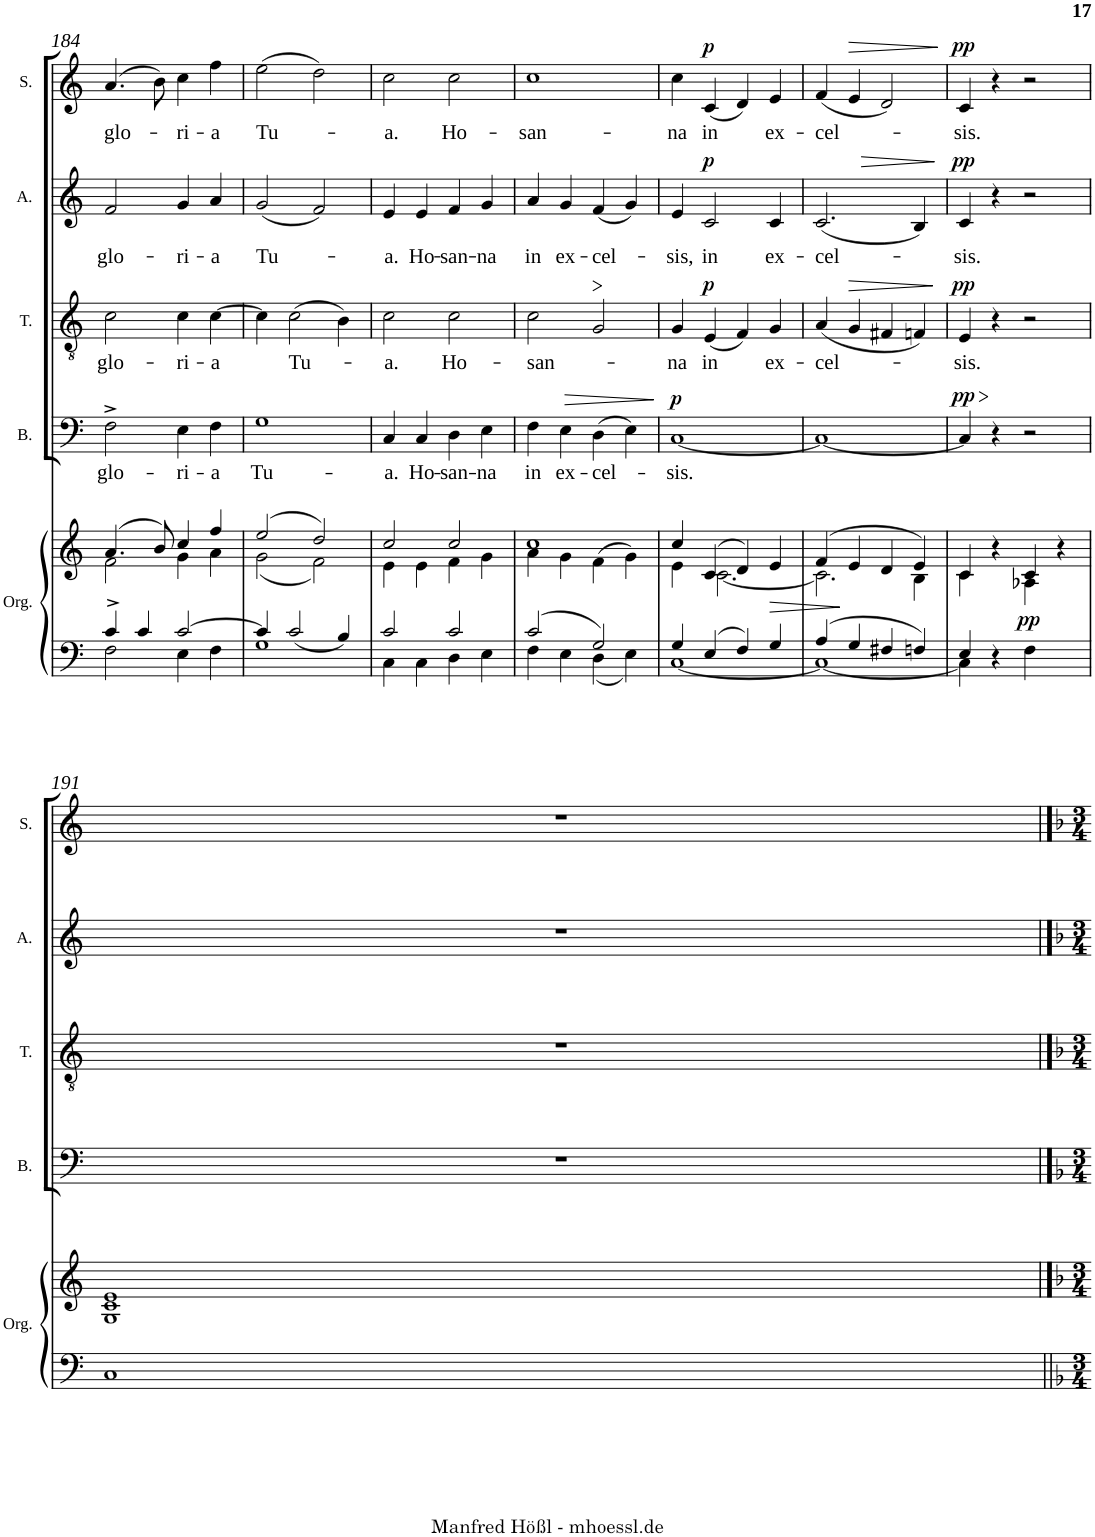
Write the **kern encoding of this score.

**kern	**kern	**dynam	**kern	**text	**dynam	**kern	**text	**dynam	**kern	**text	**dynam	**kern	**text	**dynam
*part5	*part5	*part5	*part4	*part4	*part4	*part3	*part3	*part3	*part2	*part2	*part2	*part1	*part1	*part1
*staff6	*staff5	*staff5/6	*staff4	*staff4	*staff4	*staff3	*staff3	*staff3	*staff2	*staff2	*staff2	*staff1	*staff1	*staff1
*I"Organ	*	*	*I"Bass	*	*	*I"Tenor	*	*	*I"Alto	*	*	*I"Soprano	*	*
*I'Org.	*	*	*I'B.	*	*	*I'T.	*	*	*I'A.	*	*	*I'S.	*	*
!!LO:PB:g=z
*clefF4	*clefG2	*	*clefF4	*	*	*clefGv2	*	*	*clefG2	*	*	*clefG2	*	*
*k[]	*k[]	*	*k[]	*	*	*k[]	*	*	*k[]	*	*	*k[]	*	*
*C:	*C:	*	*C:	*	*	*C:	*	*	*C:	*	*	*C:	*	*
*M4/4	*M4/4	*	*M4/4	*	*	*M4/4	*	*	*M4/4	*	*	*M4/4	*	*
*met(c)	*met(c)	*	*met(c)	*	*	*met(c)	*	*	*met(c)	*	*	*met(c)	*	*
=184	=184	=184	=184	=184	=184	=184	=184	=184	=184	=184	=184	=184	=184	=184
*^	*^	*	*	*	*	*	*	*	*	*	*	*	*	*
!	!	!	!	!	!	!LO:LY:b	!	!	!LO:LY:b	!	!	!LO:LY:b	!	!	!LO:LY:b	!
4c^/	2F\	(4.a/	2f\	.	2F^\	glo-	.	2c\	glo-	.	2f/	glo-	.	(4.a/	glo-	.
4c/	.	.	.	.	.	.	.	.	.	.	.	.	.	.	.	.
.	.	8b/)	.	.	.	.	.	.	.	.	.	.	.	8b\)	.	.
!	!	!	!	!	!	!LO:LY:b	!	!	!LO:LY:b	!	!	!LO:LY:b	!	!	!LO:LY:b	!
[>2c/	4E\	4cc/	4g\	.	4E\	-ri-	.	4c\	-ri-	.	4g/	-ri-	.	4cc\	-ri-	.
!	!	!	!	!	!	!LO:LY:b	!	!	!LO:LY:b	!	!	!LO:LY:b	!	!	!LO:LY:b	!
.	4F\	4ff/	4a\	.	4F\	-a	.	[4c\	-a	.	4a/	-a	.	4ff\	-a	.
=185	=185	=185	=185	=185	=185	=185	=185	=185	=185	=185	=185	=185	=185	=185	=185	=185
!	!	!	!	!	!	!LO:LY:b	!	!	!	!	!	!LO:LY:b	!	!	!LO:LY:b	!
4c/]	1G	(2ee/	(<2g\	.	1G	Tu-	.	4c\]	.	.	(<2g/	Tu-	.	(>2ee\	Tu-	.
!	!	!	!	!	!	!	!	!	!LO:LY:b	!	!	!	!	!	!	!
2c/	.	.	.	.	.	.	.	(>2c\	Tu-	.	.	.	.	.	.	.
.	.	2dd/)	2f\)	.	.	.	.	.	.	.	2f/)	.	.	2dd\)	.	.
4B/	.	.	.	.	.	.	.	4B\)	.	.	.	.	.	.	.	.
=186	=186	=186	=186	=186	=186	=186	=186	=186	=186	=186	=186	=186	=186	=186	=186	=186
!	!	!	!	!	!	!LO:LY:b	!	!	!LO:LY:b	!	!	!LO:LY:b	!	!	!LO:LY:b	!
2c/	4C\	2cc/	4e\	.	4C/	-a.	.	2c\	-a.	.	4e/	-a.	.	2cc\	-a.	.
!	!	!	!	!	!	!LO:LY:b	!	!	!	!	!	!LO:LY:b	!	!	!	!
.	4C\	.	4e\	.	4C/	Ho-	.	.	.	.	4e/	Ho-	.	.	.	.
!	!	!	!	!	!	!LO:LY:b	!	!	!LO:LY:b	!	!	!LO:LY:b	!	!	!LO:LY:b	!
2c/	4D\	2cc/	4f\	.	4D\	-san-	.	2c\	Ho-	.	4f/	-san-	.	2cc\	Ho-	.
!	!	!	!	!	!	!LO:LY:b	!	!	!	!	!	!LO:LY:b	!	!	!	!
.	4E\	.	4g\	.	4E\	-na	.	.	.	.	4g/	-na	.	.	.	.
=187	=187	=187	=187	=187	=187	=187	=187	=187	=187	=187	=187	=187	=187	=187	=187	=187
!	!	!	!	!	!	!LO:LY:b	!	!	!LO:LY:b	!	!	!LO:LY:b	!	!	!LO:LY:b	!
2c/	4F\	1cc	4a\	.	4F\	in	.	2c\	-san-	.	4a/	in	.	1cc	-san-	.
!	!	!	!	!	!	!LO:LY:b	!LO:HP:b	!	!	!	!	!LO:LY:b	!	!	!	!
.	4E\	.	4g\	.	4E\	ex-	>	.	.	.	4g/	ex-	.	.	.	.
!	!	!	!	!	!	!LO:LY:b	!	!	!	!LO:HP:b	!	!LO:LY:b	!	!	!	!
2G/	4D\	.	(>4f\	.	(>4D\	-cel-	.	2G/	.	>	(<4f/	-cel-	.	.	.	.
.	4E\	.	4g\)	.	4E\)	.	.	.	.	.	4g/)	.	.	.	.	.
=188	=188	=188	=188	=188	=188	=188	=188	=188	=188	=188	=188	=188	=188	=188	=188	=188
!	!	!	!	!	!	!LO:LY:b	!LO:DY:a	!	!LO:LY:b	!	!	!LO:LY:b	!	!	!LO:LY:b	!
4G/	[<1C	4cc/	4e\	.	[1C	-sis.	p	4G/	-na	.	4e/	-sis,	.	4cc\	-na	.
!	!	!	!	!	!	!	!	!	!LO:LY:b	!LO:DY:a	!	!LO:LY:b	!LO:DY:a	!	!LO:LY:b	!LO:DY:a
4E/	.	(4c/	[<2.c\	.	.	.	.	(<4E/	in	p	2c/	in	p	(<4c/	in	p
4F/	.	4d/)	.	.	.	.	.	4F/)	.	.	.	.	.	4d/)	.	.
!	!	!	!	!	!	!	!	!	!LO:LY:b	!	!	!LO:LY:b	!	!	!LO:LY:b	!
4G/	.	4e/	.	.	.	.	.	4G/	ex-	.	4c/	ex-	.	4e/	ex-	.
=189	=189	=189	=189	=189	=189	=189	=189	=189	=189	=189	=189	=189	=189	=189	=189	=189
!	!	!	!	!	!	!	!	!	!LO:LY:b	!	!	!LO:LY:b	!	!	!LO:LY:b	!
4A/	1C_	(4f/	2.c\]	.	1C_	.	.	(<4A/	-cel-	.	(<2.c/	-cel-	.	(<4f/	-cel-	.
4G/	.	4e/	.	.	.	.	.	4G/	.	.	.	.	.	4e/	.	.
4F#X/	.	4d/	.	.	.	.	.	4F#X/	.	.	.	.	.	2d/)	.	.
4Fn/	.	4e/)	4B\	.	.	.	.	4Fn/)	.	.	4B/)	.	.	.	.	.
*v	*v	*	*	*	*	*	*	*	*	*	*	*	*	*	*	*
*	*v	*v	*	*	*	*	*	*	*	*	*	*	*	*	*
.	.	.	.	.	]	.	.	]	.	.	.	.	.	.
=190	=190	=190	=190	=190	=190	=190	=190	=190	=190	=190	=190	=190	=190	=190
*^	*^	*	*	*	*	*	*	*	*	*	*	*	*	*
!	!	!	!	!	!	!	!LO:DY:a	!	!LO:LY:b	!LO:DY:a	!	!LO:LY:b	!LO:DY:a	!	!LO:LY:b	!LO:DY:a
4E/	4C\]	4c/	4c\	.	4C/]	.	pp	4E/	-sis.	pp	4c/	-sis.	pp	4c/	-sis.	pp
4r	4ryy	4r	4ryy	.	4r	.	.	4r	.	.	4r	.	.	4r	.	.
!	!	!	!	!LO:DY:b	!	!	!	!	!	!	!	!	!	!	!	!
2ryy	4F\	4c/	4A-X\	pp	2r	.	.	2r	.	.	2r	.	.	2r	.	.
.	4ryy	4r	4ryy	.	.	.	.	.	.	.	.	.	.	.	.	.
*v	*v	*	*	*	*	*	*	*	*	*	*	*	*	*	*	*
*	*v	*v	*	*	*	*	*	*	*	*	*	*	*	*	*
!!LO:LB:g=z
=191	=191	=191	=191	=191	=191	=191	=191	=191	=191	=191	=191	=191	=191	=191
1C	1G 1c 1e	.	1r	.	.	1r	.	.	1r	.	.	1r	.	.
==	==	==	==	==	==	==	==	==	==	==	==	==	==	==
*-	*-	*-	*-	*-	*-	*-	*-	*-	*-	*-	*-	*-	*-	*-
